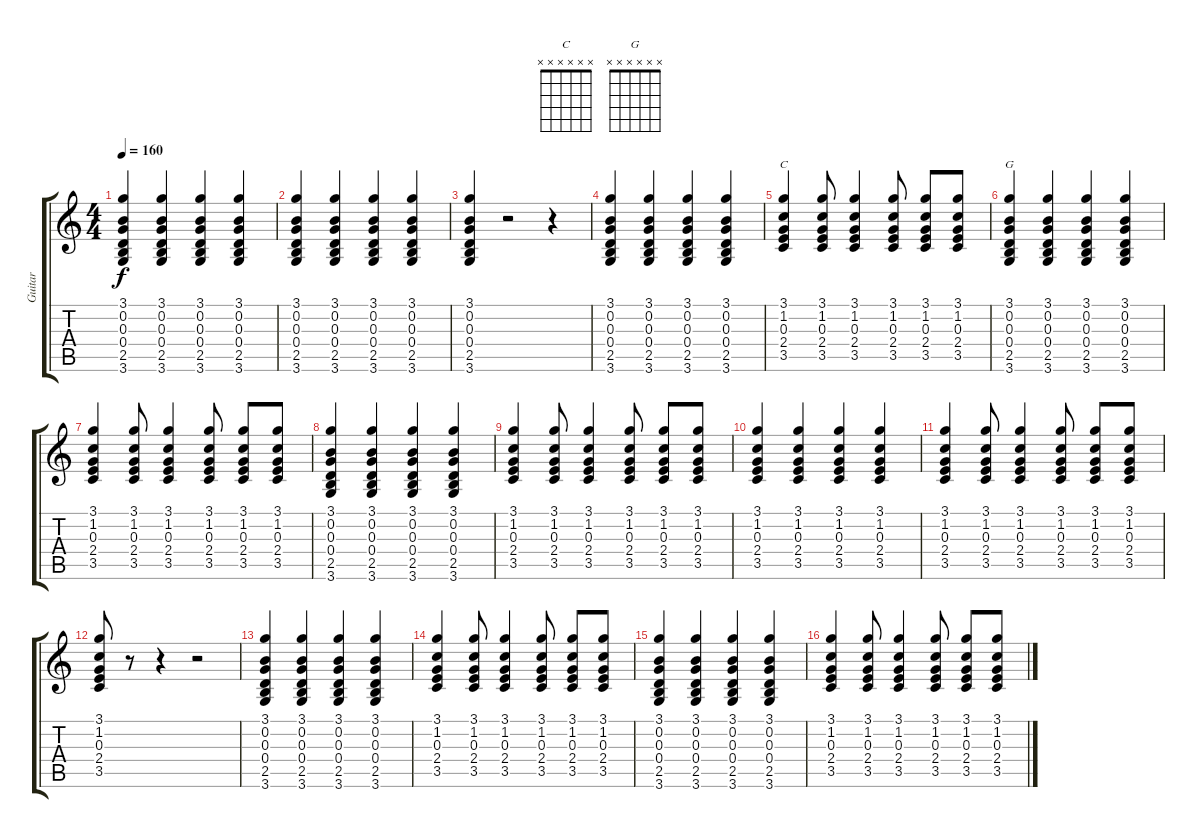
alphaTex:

\track ("Guitar" "Guitar") {instrument electricguitarclean}
\staff {score tabs}
\tuning (E4 B3 G3 D3 A2 E2) {hide}
\chord ("C" x x x x x x)
\chord ("G" x x x x x x)
\ts (4 4)
\tempo 160
\clef g2
\ks c
(3.1 0.2 0.3 0.4 2.5 3.6).4{dy f} (3.1 0.2 0.3 0.4 2.5 3.6).4 (3.1 0.2 0.3 0.4 2.5 3.6).4 (3.1 0.2 0.3 0.4 2.5 3.6).4 |
(3.1 0.2 0.3 0.4 2.5 3.6).4 (3.1 0.2 0.3 0.4 2.5 3.6).4 (3.1 0.2 0.3 0.4 2.5 3.6).4 (3.1 0.2 0.3 0.4 2.5 3.6).4 |
(3.1 0.2 0.3 0.4 2.5 3.6).4 r.2 r.4 |
(3.1 0.2 0.3 0.4 2.5 3.6).4 (3.1 0.2 0.3 0.4 2.5 3.6).4 (3.1 0.2 0.3 0.4 2.5 3.6).4 (3.1 0.2 0.3 0.4 2.5 3.6).4 |
(3.1 1.2 0.3 2.4 3.5).4{ch "C"} (3.1 1.2 0.3 2.4 3.5).8 (3.1 1.2 0.3 2.4 3.5).4 (3.1 1.2 0.3 2.4 3.5).8 (3.1 1.2 0.3 2.4 3.5).8 (3.1 1.2 0.3 2.4 3.5).8 |
(3.1 0.2 0.3 0.4 2.5 3.6).4{ch "G"} (3.1 0.2 0.3 0.4 2.5 3.6).4 (3.1 0.2 0.3 0.4 2.5 3.6).4 (3.1 0.2 0.3 0.4 2.5 3.6).4 |
(3.1 1.2 0.3 2.4 3.5).4 (3.1 1.2 0.3 2.4 3.5).8 (3.1 1.2 0.3 2.4 3.5).4 (3.1 1.2 0.3 2.4 3.5).8 (3.1 1.2 0.3 2.4 3.5).8 (3.1 1.2 0.3 2.4 3.5).8 |
(3.1 0.2 0.3 0.4 2.5 3.6).4 (3.1 0.2 0.3 0.4 2.5 3.6).4 (3.1 0.2 0.3 0.4 2.5 3.6).4 (3.1 0.2 0.3 0.4 2.5 3.6).4 |
(3.1 1.2 0.3 2.4 3.5).4 (3.1 1.2 0.3 2.4 3.5).8 (3.1 1.2 0.3 2.4 3.5).4 (3.1 1.2 0.3 2.4 3.5).8 (3.1 1.2 0.3 2.4 3.5).8 (3.1 1.2 0.3 2.4 3.5).8 |
(3.1 1.2 0.3 2.4 3.5).4 (3.1 1.2 0.3 2.4 3.5).4 (3.1 1.2 0.3 2.4 3.5).4 (3.1 1.2 0.3 2.4 3.5).4 |
(3.1 1.2 0.3 2.4 3.5).4 (3.1 1.2 0.3 2.4 3.5).8 (3.1 1.2 0.3 2.4 3.5).4 (3.1 1.2 0.3 2.4 3.5).8 (3.1 1.2 0.3 2.4 3.5).8 (3.1 1.2 0.3 2.4 3.5).8 |
(3.1 1.2 0.3 2.4 3.5).8 r.8 r.4 r.2 |
(3.1 0.2 0.3 0.4 2.5 3.6).4 (3.1 0.2 0.3 0.4 2.5 3.6).4 (3.1 0.2 0.3 0.4 2.5 3.6).4 (3.1 0.2 0.3 0.4 2.5 3.6).4 |
(3.1 1.2 0.3 2.4 3.5).4 (3.1 1.2 0.3 2.4 3.5).8 (3.1 1.2 0.3 2.4 3.5).4 (3.1 1.2 0.3 2.4 3.5).8 (3.1 1.2 0.3 2.4 3.5).8 (3.1 1.2 0.3 2.4 3.5).8 |
(3.1 0.2 0.3 0.4 2.5 3.6).4 (3.1 0.2 0.3 0.4 2.5 3.6).4 (3.1 0.2 0.3 0.4 2.5 3.6).4 (3.1 0.2 0.3 0.4 2.5 3.6).4 |
(3.1 1.2 0.3 2.4 3.5).4 (3.1 1.2 0.3 2.4 3.5).8 (3.1 1.2 0.3 2.4 3.5).4 (3.1 1.2 0.3 2.4 3.5).8 (3.1 1.2 0.3 2.4 3.5).8 (3.1 1.2 0.3 2.4 3.5).8
